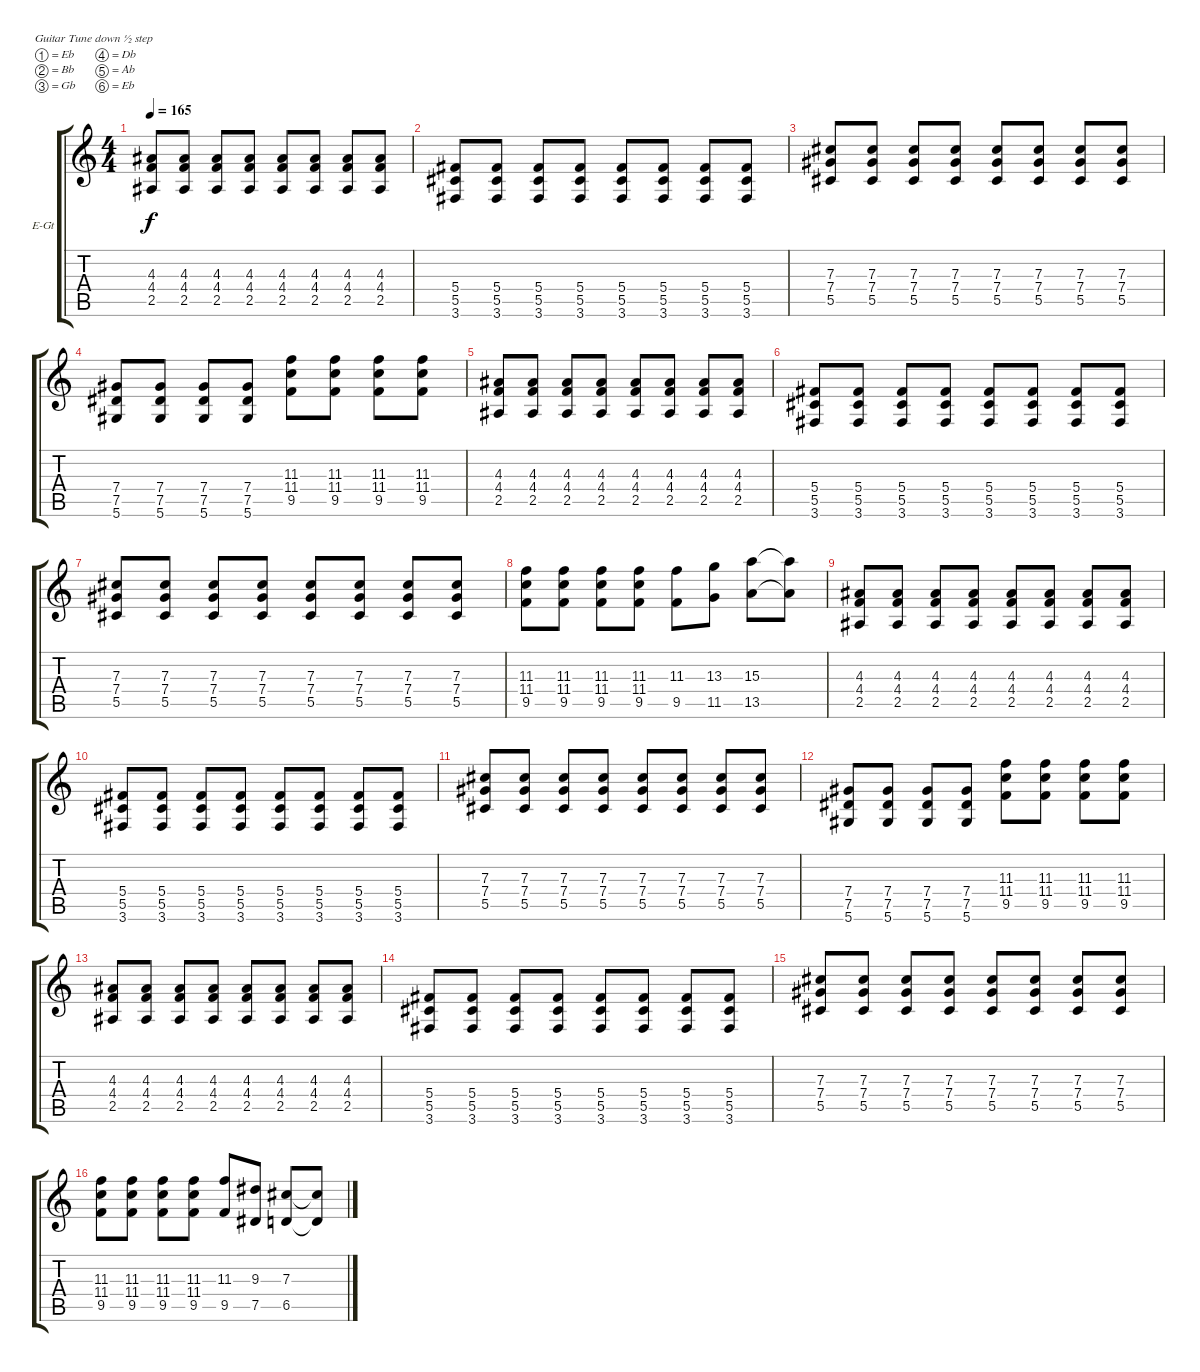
\defaultSystemsLayout 4
\bracketExtendMode groupsimilarinstruments
\firstSystemTrackNameOrientation horizontal
\otherSystemsTrackNameOrientation horizontal
\track ("Electric Guitar" "E-Gt") {instrument overdrivenguitar}
\staff {score tabs}
\tuning (Eb4 Bb3 Gb3 Db3 Ab2 Eb2)
\ts (4 4)
\tempo 165
\clef g2
\ks c
(2.5 4.4 4.3).8{dy f} (2.5 4.4 4.3).8 (2.5 4.4 4.3).8 (2.5 4.4 4.3).8 (2.5 4.4 4.3).8 (2.5 4.4 4.3).8 (2.5 4.4 4.3).8 (2.5 4.4 4.3).8 |
(3.6 5.5 5.4).8 (3.6 5.5 5.4).8 (3.6 5.5 5.4).8 (3.6 5.5 5.4).8 (3.6 5.5 5.4).8 (3.6 5.5 5.4).8 (3.6 5.5 5.4).8 (3.6 5.5 5.4).8 |
(5.5 7.4 7.3).8 (5.5 7.4 7.3).8 (5.5 7.4 7.3).8 (5.5 7.4 7.3).8 (5.5 7.4 7.3).8 (5.5 7.4 7.3).8 (5.5 7.4 7.3).8 (5.5 7.4 7.3).8 |
(5.6 7.5 7.4).8 (5.6 7.5 7.4).8 (5.6 7.5 7.4).8 (5.6 7.5 7.4).8 (9.5 11.4 11.3).8 (9.5 11.4 11.3).8 (9.5 11.4 11.3).8 (9.5 11.4 11.3).8 |
(2.5 4.4 4.3).8 (2.5 4.4 4.3).8 (2.5 4.4 4.3).8 (2.5 4.4 4.3).8 (2.5 4.4 4.3).8 (2.5 4.4 4.3).8 (2.5 4.4 4.3).8 (2.5 4.4 4.3).8 |
(3.6 5.5 5.4).8 (3.6 5.5 5.4).8 (3.6 5.5 5.4).8 (3.6 5.5 5.4).8 (3.6 5.5 5.4).8 (3.6 5.5 5.4).8 (3.6 5.5 5.4).8 (3.6 5.5 5.4).8 |
(5.5 7.4 7.3).8 (5.5 7.4 7.3).8 (5.5 7.4 7.3).8 (5.5 7.4 7.3).8 (5.5 7.4 7.3).8 (5.5 7.4 7.3).8 (5.5 7.4 7.3).8 (5.5 7.4 7.3).8 |
(9.5 11.4 11.3).8 (9.5 11.4 11.3).8 (9.5 11.4 11.3).8 (9.5 11.4 11.3).8 (11.3 9.5).8 (11.5 13.3).8 (13.5 15.3).8 (13.5{t} 15.3{t}).8 |
(2.5 4.4 4.3).8 (2.5 4.4 4.3).8 (2.5 4.4 4.3).8 (2.5 4.4 4.3).8 (2.5 4.4 4.3).8 (2.5 4.4 4.3).8 (2.5 4.4 4.3).8 (2.5 4.4 4.3).8 |
(3.6 5.5 5.4).8 (3.6 5.5 5.4).8 (3.6 5.5 5.4).8 (3.6 5.5 5.4).8 (3.6 5.5 5.4).8 (3.6 5.5 5.4).8 (3.6 5.5 5.4).8 (3.6 5.5 5.4).8 |
(5.5 7.4 7.3).8 (5.5 7.4 7.3).8 (5.5 7.4 7.3).8 (5.5 7.4 7.3).8 (5.5 7.4 7.3).8 (5.5 7.4 7.3).8 (5.5 7.4 7.3).8 (5.5 7.4 7.3).8 |
(5.6 7.5 7.4).8 (5.6 7.5 7.4).8 (5.6 7.5 7.4).8 (5.6 7.5 7.4).8 (9.5 11.4 11.3).8 (9.5 11.4 11.3).8 (9.5 11.4 11.3).8 (9.5 11.4 11.3).8 |
(2.5 4.4 4.3).8 (2.5 4.4 4.3).8 (2.5 4.4 4.3).8 (2.5 4.4 4.3).8 (2.5 4.4 4.3).8 (2.5 4.4 4.3).8 (2.5 4.4 4.3).8 (2.5 4.4 4.3).8 |
(3.6 5.5 5.4).8 (3.6 5.5 5.4).8 (3.6 5.5 5.4).8 (3.6 5.5 5.4).8 (3.6 5.5 5.4).8 (3.6 5.5 5.4).8 (3.6 5.5 5.4).8 (3.6 5.5 5.4).8 |
(5.5 7.4 7.3).8 (5.5 7.4 7.3).8 (5.5 7.4 7.3).8 (5.5 7.4 7.3).8 (5.5 7.4 7.3).8 (5.5 7.4 7.3).8 (5.5 7.4 7.3).8 (5.5 7.4 7.3).8 |
(9.5 11.4 11.3).8 (9.5 11.4 11.3).8 (9.5 11.4 11.3).8 (9.5 11.4 11.3).8 (11.3 9.5).8 (7.5 9.3).8 (6.5 7.3).8 (6.5{t} 7.3{t}).8
